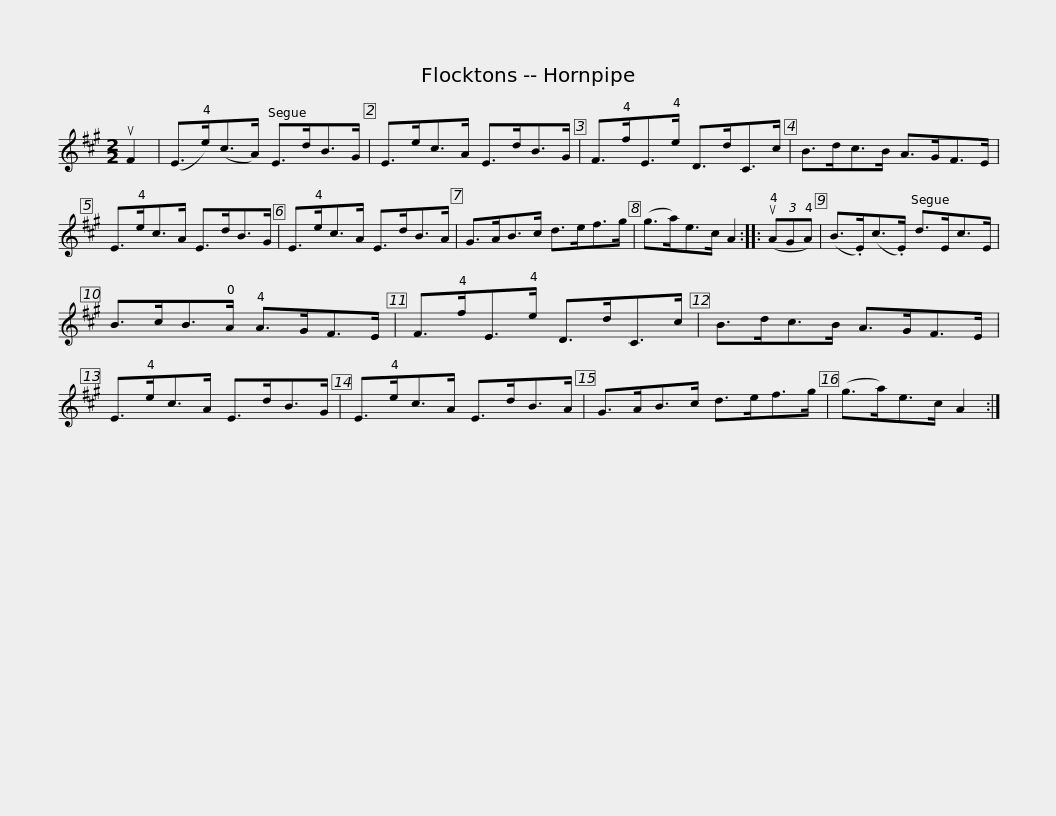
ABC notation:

X:1
L:1/8
M:2/2
I:linebreak $
K:A
V:1 treble
V:1
 uF2 | (E>e)(c>A) E>dB>G | E>ec>A E>dB>G | F>fE>e D>dC>c | B>dc>B A>GF>E |$ %5
 E>ec>A E>dB>G | E>ec>A E>dB>A | G>AB>c d>ef>g | (g>a)e>c A2 :: (3(uAGA) |$ %10
 (B>.E)(c>.E) d>Ec>E | B>cB>A A>GF>E | F>fE>e D>dC>c | B>dc>B A>GF>E |$ E>ec>A E>dB>G | %15
 E>ec>A E>dB>A | G>AB>c d>ef>g | (g>a)e>c A2 :| %18
